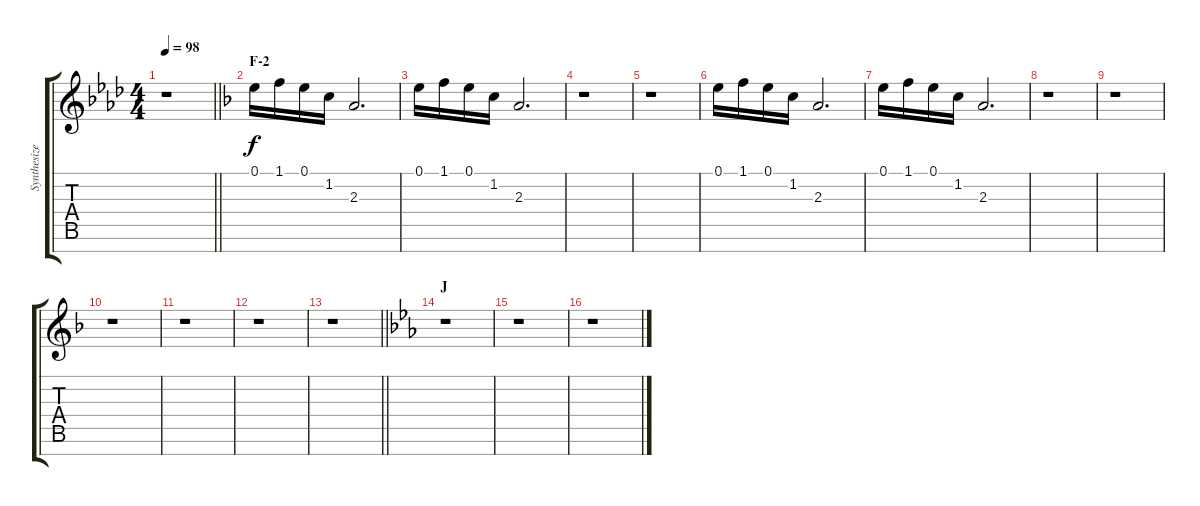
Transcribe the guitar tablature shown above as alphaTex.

\track ("Synthesizer" "Synthesize") {instrument lead2sawtooth}
\staff {score tabs}
\tuning (E5 B4 G4 D4 A3 E3 B2) {hide}
\ts (4 4)
\tempo 98
\clef g2
\barLineRight lightlight
\ks ab
r.1{dy f} |
\section ("" "F-2")
\ks f
0.1.16 1.1.16 0.1.16 1.2.16 2.3.2{d} |
0.1.16 1.1.16 0.1.16 1.2.16 2.3.2{d} |
r.1 |
r.1 |
0.1.16 1.1.16 0.1.16 1.2.16 2.3.2{d} |
0.1.16 1.1.16 0.1.16 1.2.16 2.3.2{d} |
r.1 |
r.1 |
r.1 |
r.1 |
r.1 |
\barLineRight lightlight
r.1 |
\section ("" "J")
\ks eb
r.1 |
r.1 |
r.1
